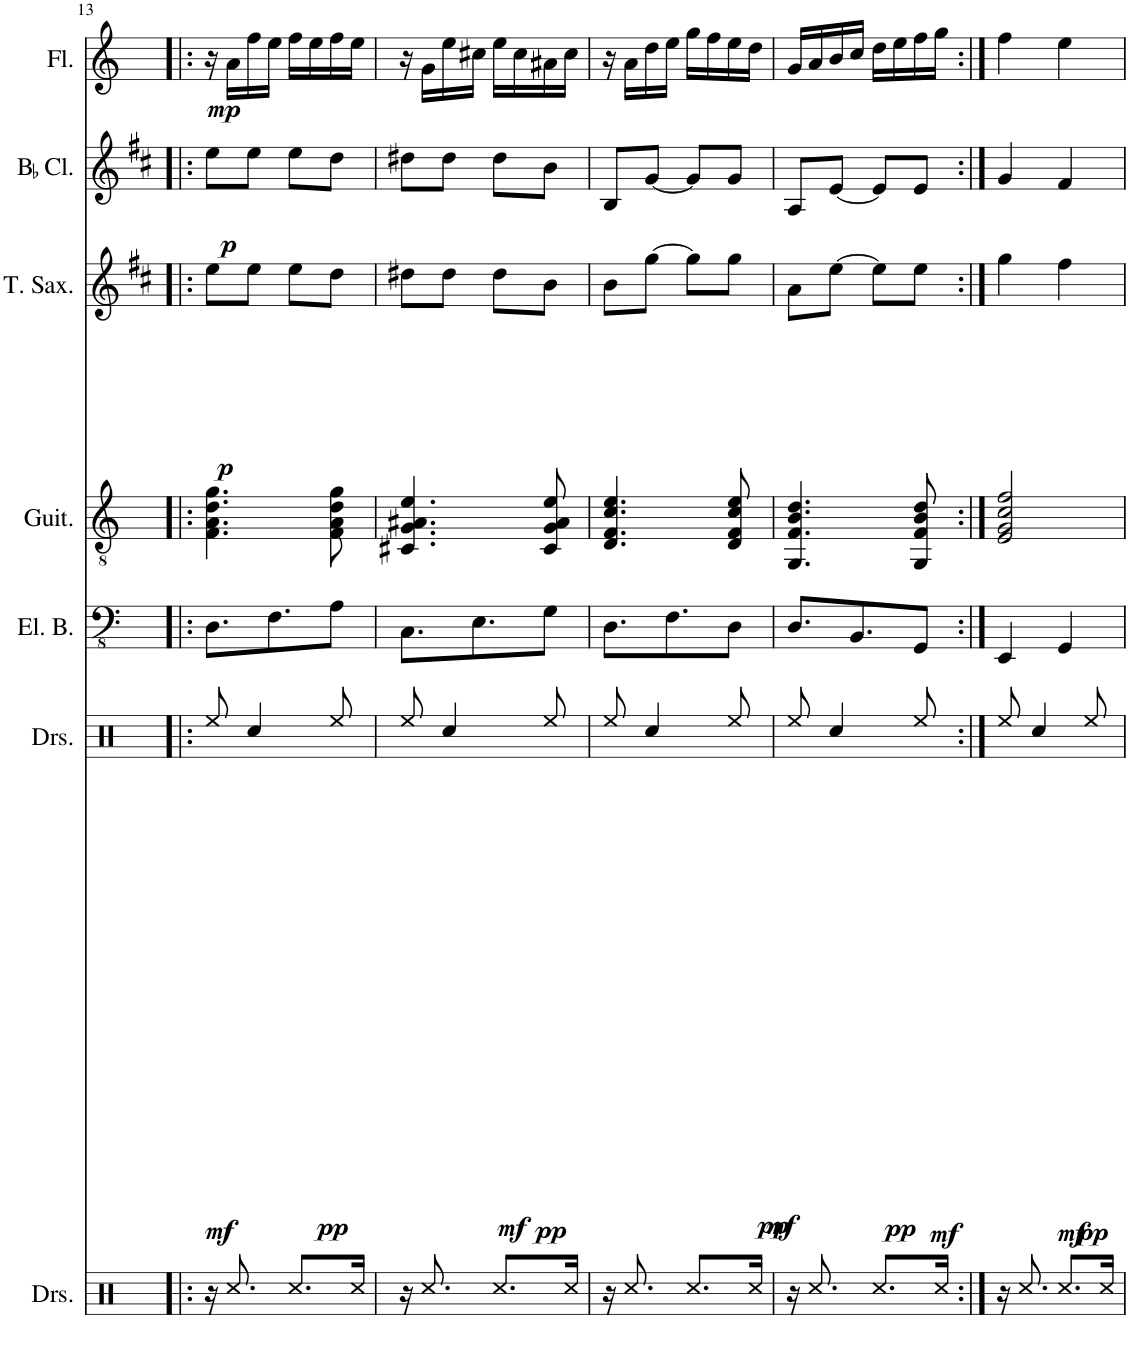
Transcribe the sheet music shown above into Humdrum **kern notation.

**kern	**kern	**dynam	**kern	**kern	**kern	**dynam	**kern	**dynam	**kern	**dynam
*part7	*part6	*part6	*part5	*part4	*part3	*part3	*part2	*part2	*part1	*part1
*staff7	*staff6	*staff6	*staff5	*staff4	*staff3	*staff3	*staff2	*staff2	*staff1	*staff1
*I"Drumset	*I"Drumset	*	*I"Electric Bass	*I"Guitar	*I"Tenor Saxophone	*	*I"BaccidentalFlat Clarinet	*	*I"Flute	*
*I'Drs.	*I'Drs.	*	*I'El. B.	*I'Guit.	*I'T. Sax.	*	*I'BaccidentalFlat Cl.	*	*I'Fl.	*
!!LO:PB:g=z
*clefX	*clefX	*	*clefFv4	*clefGv2	*clefG2	*	*clefG2	*	*clefG2	*
*	*	*	*	*	*Trd8c14	*	*Trd1c2	*	*	*
*k[]	*k[]	*	*k[]	*k[]	*k[f#c#]	*	*k[f#c#]	*	*k[]	*
*	*M2/4	*	*M2/4	*	*M2/4	*	*M2/4	*	*M2/4	*
=13!|:	=13!|:	=13!|:	=13!|:	=13!|:	=13!|:	=13!|:	=13!|:	=13!|:	=13!|:	=13!|:
!	!	!LO:DY:b	!	!	!	!LO:DY:b	!	!LO:DY:b	!	!LO:DY:b
16r	8Ree/	mf	8.DD\L	4.F\ 4.A\ 4.d\ 4.g\	8ee\L	p	8ee\L	p	16r	mp
8.Rcc/	.	.	.	.	.	.	.	.	16a\LL	.
!	!	!LO:DY:b	!	!	!	!	!	!	!	!
.	4Rcc/	pp	.	.	8ee\J	.	8ee\J	.	16ff\	.
.	.	.	8.FF\	.	.	.	.	.	16ee\JJ	.
8.Rcc/L	.	.	.	.	8ee\L	.	8ee\L	.	16ff\LL	.
.	.	.	.	.	.	.	.	.	16ee\	.
!	!	!LO:DY:b	!	!	!	!	!	!	!	!
.	8Ree/	mf	8AA\J	8F\ 8A\ 8d\ 8g\	8dd\J	.	8dd\J	.	16ff\	.
16Rcc/Jk	.	.	.	.	.	.	.	.	16ee\JJ	.
=14	=14	=14	=14	=14	=14	=14	=14	=14	=14	=14
16r	8Ree/	.	8.CC\L	4.C#X/ 4.G/ 4.A#X/ 4.e/	8dd#X\L	.	8dd#X\L	.	16r	.
8.Rcc/	.	.	.	.	.	.	.	.	16g\LL	.
!	!	!LO:DY:b	!	!	!	!	!	!	!	!
.	4Rcc/	pp	.	.	8dd#\J	.	8dd#\J	.	16ee\	.
.	.	.	8.EE\	.	.	.	.	.	16cc#X\JJ	.
8.Rcc/L	.	.	.	.	8dd#\L	.	8dd#\L	.	16ee\LL	.
.	.	.	.	.	.	.	.	.	16cc#\	.
!	!	!LO:DY:b	!	!	!	!	!	!	!	!
.	8Ree/	mf	8GG\J	8C#/ 8G/ 8A#/ 8e/	8b\J	.	8b\J	.	16a#X\	.
16Rcc/Jk	.	.	.	.	.	.	.	.	16cc#\JJ	.
=15	=15	=15	=15	=15	=15	=15	=15	=15	=15	=15
16r	8Ree/	.	8.DD\L	4.D/ 4.F/ 4.c/ 4.e/	8b\L	.	8B/L	.	16r	.
8.Rcc/	.	.	.	.	.	.	.	.	16a\LL	.
!	!	!LO:DY:b	!	!	!	!	!	!	!	!
.	4Rcc/	pp	.	.	[8gg\J	.	[8g/J	.	16dd\	.
.	.	.	8.FF\	.	.	.	.	.	16ee\JJ	.
8.Rcc/L	.	.	.	.	8gg\L]	.	8g/L]	.	16gg\LL	.
.	.	.	.	.	.	.	.	.	16ff\	.
!	!	!LO:DY:b	!	!	!	!	!	!	!	!
.	8Ree/	mf	8DD\J	8D/ 8F/ 8c/ 8e/	8gg\J	.	8g/J	.	16ee\	.
16Rcc/Jk	.	.	.	.	.	.	.	.	16dd\JJ	.
=16	=16	=16	=16	=16	=16	=16	=16	=16	=16	=16
16r	8Ree/	.	8.DD/L	4.GG/ 4.F/ 4.B/ 4.d/	8a\L	.	8A/L	.	16g/LL	.
8.Rcc/	.	.	.	.	.	.	.	.	16a/	.
!	!	!LO:DY:b	!	!	!	!	!	!	!	!
.	4Rcc/	pp	.	.	[8ee\J	.	[8e/J	.	16b/	.
.	.	.	8.BBB/	.	.	.	.	.	16cc/JJ	.
8.Rcc/L	.	.	.	.	8ee\L]	.	8e/L]	.	16dd\LL	.
.	.	.	.	.	.	.	.	.	16ee\	.
!	!	!LO:DY:b	!	!	!	!	!	!	!	!
.	8Ree/	mf	8GGG/J	8GG/ 8F/ 8B/ 8d/	8ee\J	.	8e/J	.	16ff\	.
16Rcc/Jk	.	.	.	.	.	.	.	.	16gg\JJ	.
=17:|!	=17:|!	=17:|!	=17:|!	=17:|!	=17:|!	=17:|!	=17:|!	=17:|!	=17:|!	=17:|!
16r	8Ree/	.	4EEE/	2E/ 2G/ 2c/ 2f/	4gg\	.	4g/	.	4ff\	.
8.Rcc/	.	.	.	.	.	.	.	.	.	.
!	!	!LO:DY:b	!	!	!	!	!	!	!	!
.	4Rcc/	pp	.	.	.	.	.	.	.	.
8.Rcc/L	.	.	4GGG/	.	4ff#\	.	4f#/	.	4ee\	.
.	8Ree/	.	.	.	.	.	.	.	.	.
16Rcc/Jk	.	.	.	.	.	.	.	.	.	.
=	=	=	=	=	=	=	=	=	=	=
*-	*-	*-	*-	*-	*-	*-	*-	*-	*-	*-
